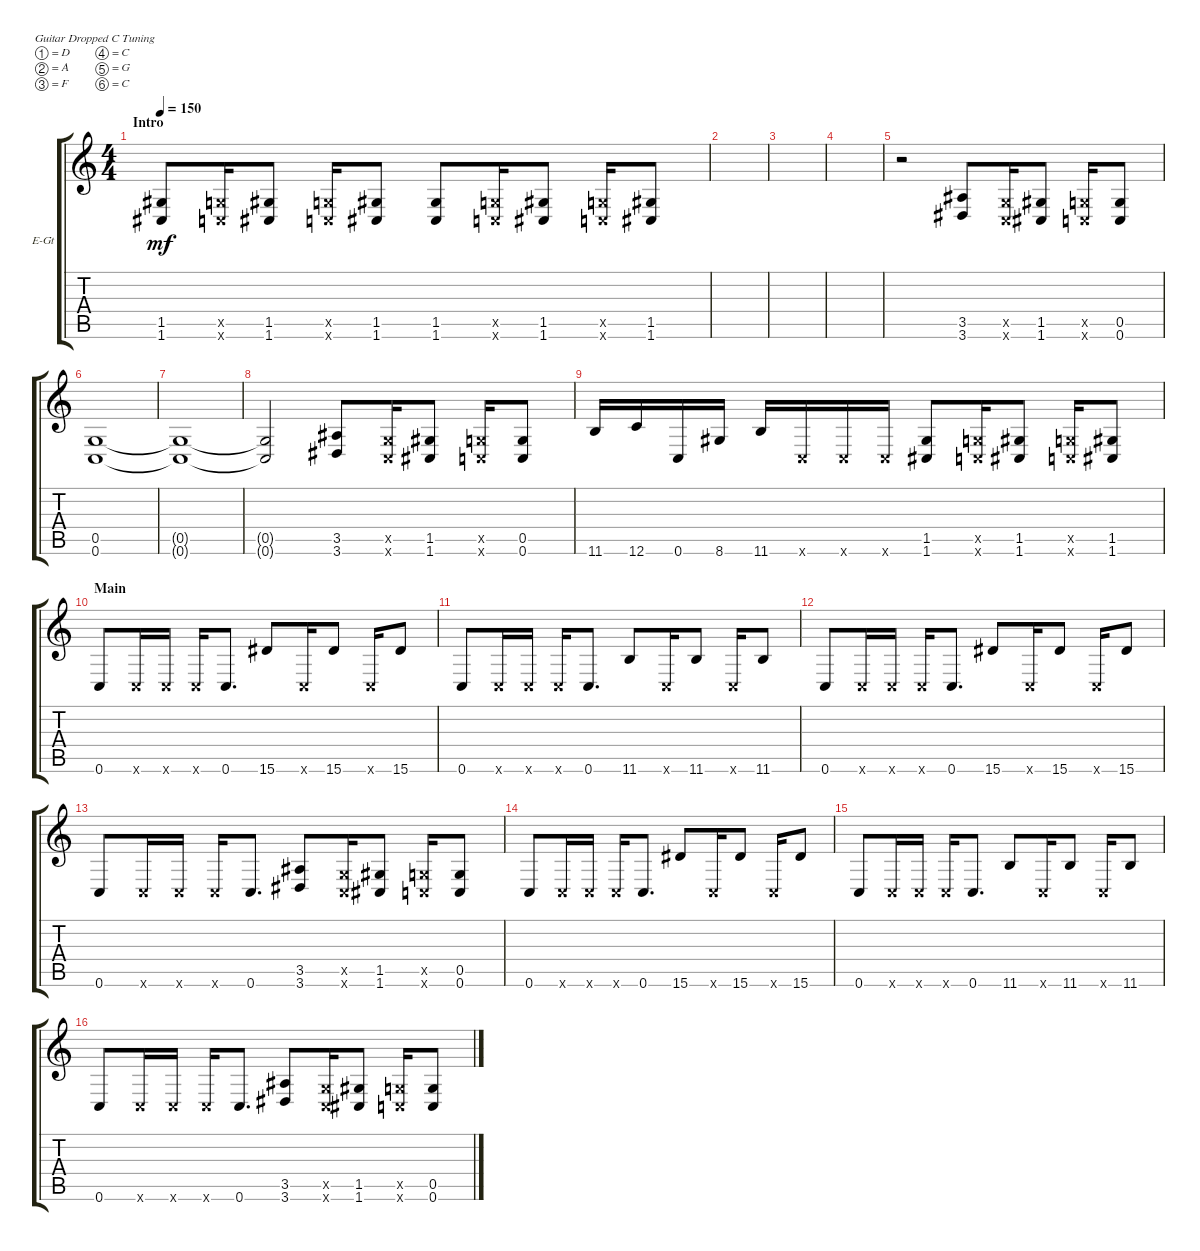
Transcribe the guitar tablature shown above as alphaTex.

\defaultSystemsLayout 4
\bracketExtendMode groupsimilarinstruments
\firstSystemTrackNameOrientation horizontal
\otherSystemsTrackNameOrientation horizontal
\track ("GTR 2" "E-Gt") {instrument distortionguitar}
\staff {score tabs}
\tuning (D4 A3 F3 C3 G2 C2)
\ts (4 4)
\section ("" "Intro")
\tempo 150
\clef g2
\scale
0.485477
\ks c
(1.6 1.5).8{dy mf instrument distortionguitar} (0.6{x} 0.5{x}).16 (1.6 1.5).8 (0.6{x} 0.5{x}).16 (1.6 1.5).8 (1.6 1.5).8 (0.6{x} 0.5{x}).16 (1.6 1.5).8 (0.6{x} 0.5{x}).16 (1.6 1.5).8 |
\scale
0.257261 |
\scale
0.257261 |
\scale
0.333333 |
\scale
0.333333 r.2 (3.6 3.5).8 (0.6{x} 0.5{x}).16 (1.6 1.5).8 (0.6{x} 0.5{x}).16 (0.6 0.5).8 |
\scale
0.333333 (0.6 0.5).1 |
\scale
0.333333 (0.6{t} 0.5{t}).1 |
\scale
0.333333 (0.6{t} 0.5{t}).2 (3.6 3.5).8 (0.6{x} 0.5{x}).16 (1.6 1.5).8 (0.6{x} 0.5{x}).16 (0.6 0.5).8 |
\scale
0.333333 11.6.16 12.6.16 0.6.16 8.6.16 11.6.16 0.6{x}.16 0.6{x}.16 0.6{x}.16 (1.6 1.5).8 (0.6{x} 0.5{x}).16 (1.6 1.5).8 (0.6{x} 0.5{x}).16 (1.6 1.5).8 |
\section ("" "Main")
0.6.8 0.6{x}.16 0.6{x}.16 0.6{x}.16 0.6.8{d} 15.6.8 0.6{x}.16 15.6.8 0.6{x}.16 15.6.8 |
0.6.8 0.6{x}.16 0.6{x}.16 0.6{x}.16 0.6.8{d} 11.6.8 0.6{x}.16 11.6.8 0.6{x}.16 11.6.8 |
0.6.8 0.6{x}.16 0.6{x}.16 0.6{x}.16 0.6.8{d} 15.6.8 0.6{x}.16 15.6.8 0.6{x}.16 15.6.8 |
0.6.8 0.6{x}.16 0.6{x}.16 0.6{x}.16 0.6.8{d} (3.6 3.5).8 (0.6{x} 0.5{x}).16 (1.6 1.5).8 (0.6{x} 0.5{x}).16 (0.6 0.5).8 |
0.6.8 0.6{x}.16 0.6{x}.16 0.6{x}.16 0.6.8{d} 15.6.8 0.6{x}.16 15.6.8 0.6{x}.16 15.6.8 |
0.6.8 0.6{x}.16 0.6{x}.16 0.6{x}.16 0.6.8{d} 11.6.8 0.6{x}.16 11.6.8 0.6{x}.16 11.6.8 |
0.6.8 0.6{x}.16 0.6{x}.16 0.6{x}.16 0.6.8{d} (3.6 3.5).8 (0.6{x} 0.5{x}).16 (1.6 1.5).8 (0.6{x} 0.5{x}).16 (0.6 0.5).8
